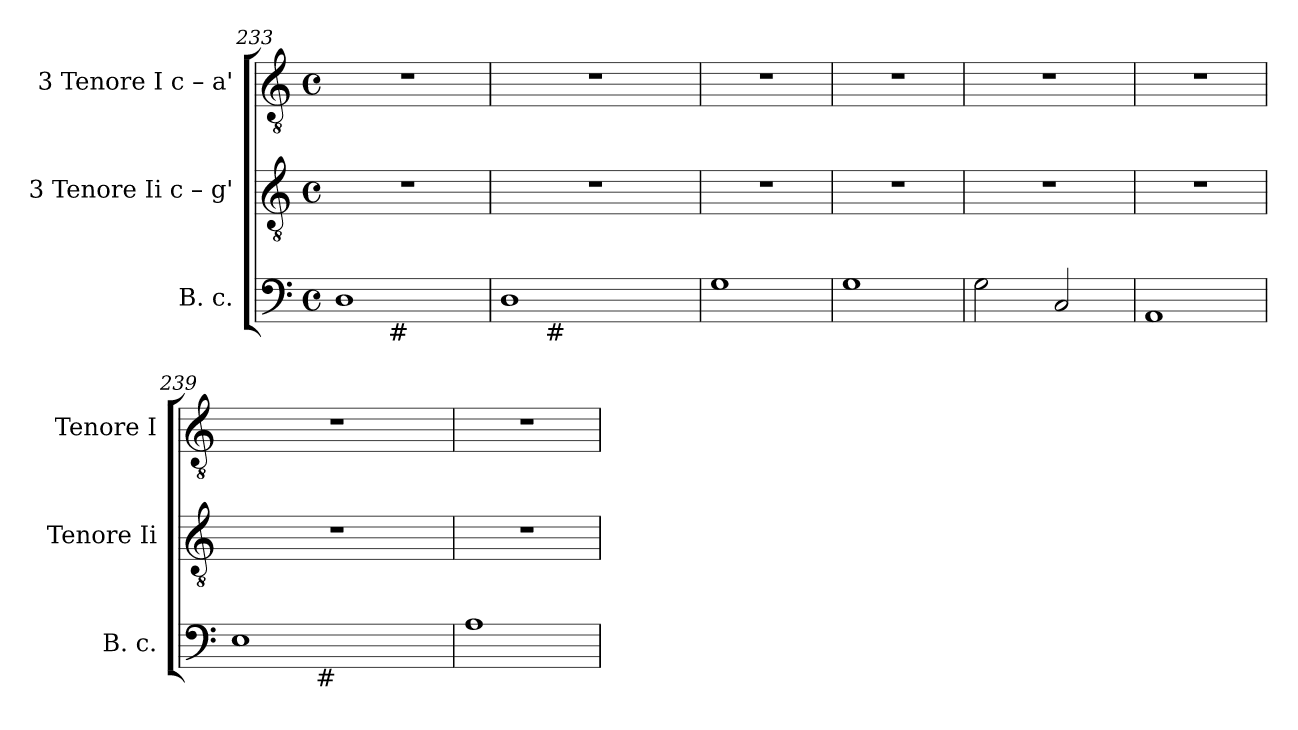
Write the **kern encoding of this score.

**kern	**kern	**kern
*part3	*part2	*part1
*staff3	*staff2	*staff1
*I"B. c.	*I"3 Tenore Ii c – g'	*I"3 Tenore I c – a'
*I'B. c.	*I'Tenore Ii	*I'Tenore I
*clefF4	*clefGv2	*clefGv2
*k[]	*k[]	*k[]
*C:	*C:	*C:
*M4/4	*M4/4	*M4/4
*met(c)	*met(c)	*met(c)
=233	=233	=233
*^	*	*
1D	4ryy	1r	1r
!	!LO:TX:b:t=#	!	!
.	2.ryy	.	.
=234	=234	=234	=234
1D	8.ryy	1r	1r
!	!LO:TX:b:t=#	!	!
.	2ryy	.	.
.	4ryy	.	.
.	16ryy	.	.
*v	*v	*	*
=235	=235	=235
1G	1r	1r
=236	=236	=236
1G	1r	1r
=237	=237	=237
2G\	1r	1r
2C/	.	.
!!LO:LB:g=z
=238	=238	=238
1AA	1r	1r
=239	=239	=239
*^	*	*
1E	4ryy	1r	1r
.	16ryy	.	.
!	!LO:TX:b:t=#	!	!
.	2ryy	.	.
.	8.ryy	.	.
*v	*v	*	*
=240	=240	=240
1A	1r	1r
=	=	=
*-	*-	*-
